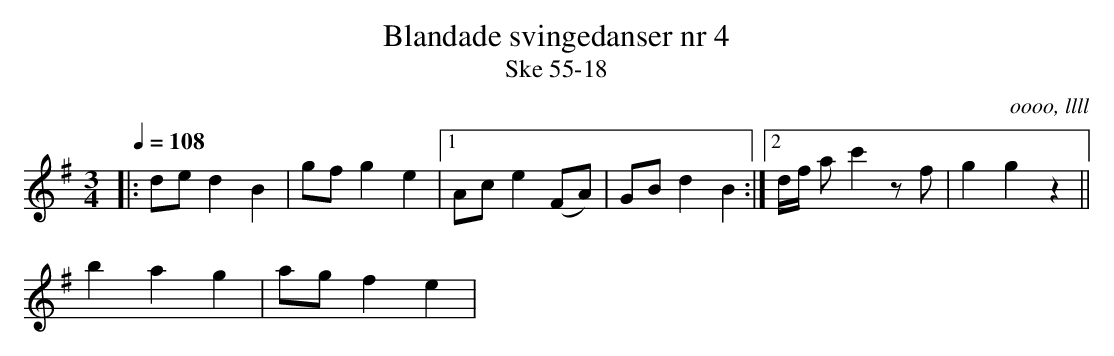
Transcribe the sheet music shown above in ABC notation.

X:1
T:Blandade svingedanser nr 4
T:Ske 55-18
O:oooo, llll
M:3/4
L:1/8
Q:1/4=108
K:G
|: de d2 B2 | gf g2 e2 |1 Ac e2 (FA) | GB d2 B2 :|2 d/f/ a c'2 zf | g2 g2 z2 ||
b2 a2 g2 | ag f2 e2 |
